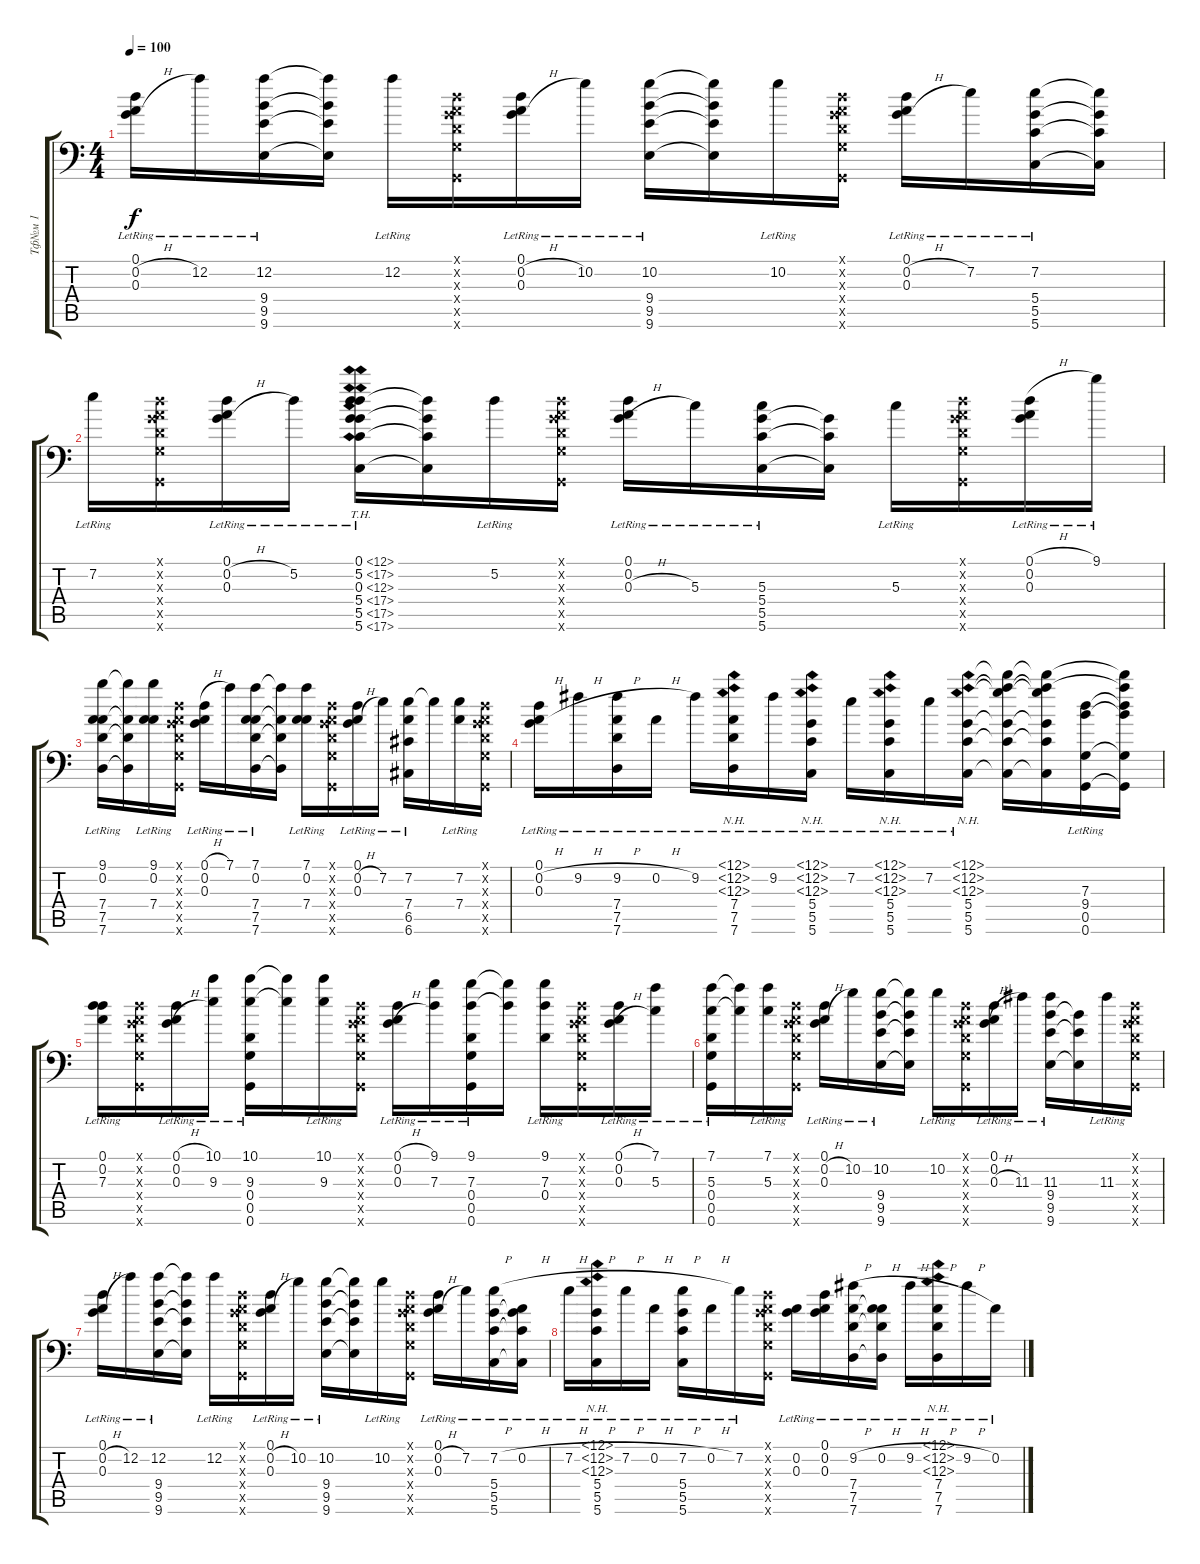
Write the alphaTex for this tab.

\track ("Тф№м 1" "Тф№м 1") {instrument acousticguitarsteel}
\staff {score tabs}
\tuning (D4 A3 G3 D3 G2 G1) {hide}
\ts (4 4)
\tempo 100
\clef f4
\ks c
(0.1{lr} 0.2{h lr} 0.3{lr}).16{dy f} 12.2{lr}.16 (12.2{lr} 9.4{lr} 9.5{lr} 9.6{lr}).16 (12.2{t} 9.4{t} 9.5{t} 9.6{t}).16 12.2{lr}.16 (0.1{x} 0.2{x} 0.3{x} 0.4{x} 0.5{x} 0.6{x}).16 (0.1{lr} 0.2{h lr} 0.3{lr}).16 10.2{lr}.16 (10.2{lr} 9.4{lr} 9.5{lr} 9.6{lr}).16 (10.2{t} 9.4{t} 9.5{t} 9.6{t}).16 10.2{lr}.16 (0.1{x} 0.2{x} 0.3{x} 0.4{x} 0.5{x} 0.6{x}).16 (0.1{lr} 0.2{h lr} 0.3{lr}).16 7.2{lr}.16 (7.2{lr} 5.4{lr} 5.5{lr} 5.6{lr}).16 (7.2{t} 5.4{t} 5.5{t} 5.6{t}).16 |
7.2{lr}.16 (0.1{x} 0.2{x} 0.3{x} 0.4{x} 0.5{x} 0.6{x}).16 (0.1{lr} 0.2{h lr} 0.3{lr}).16 5.2{lr}.16 (0.1{th 12 lr} 5.2{th 12 lr} 0.3{th 12 lr} 5.4{th 12 lr} 5.5{th 12 lr} 5.6{th 12 lr}).16 (5.2{t} 5.4{t} 5.5{t} 5.6{t}).16 5.2{lr}.16 (0.1{x} 0.2{x} 0.3{x} 0.4{x} 0.5{x} 0.6{x}).16 (0.1{lr} 0.2{lr} 0.3{h lr}).16 5.3{lr}.16 (5.3{lr} 5.4{lr} 5.5{lr} 5.6{lr}).16 (5.4{t} 5.5{t} 5.6{t}).16 5.3{lr}.16 (0.1{x} 0.2{x} 0.3{x} 0.4{x} 0.5{x} 0.6{x}).16 (0.1{h lr} 0.2{lr} 0.3{lr}).16 9.1{lr}.16 |
(9.1{lr} 0.2{lr} 7.4{lr} 7.5{lr} 7.6{lr}).16 (9.1{t} 7.4{t} 7.5{t} 7.6{t}).16 (9.1{lr} 0.2{lr} 7.4{lr}).16 (0.1{x} 0.2{x} 0.3{x} 0.4{x} 0.5{x} 0.6{x}).16 (0.1{h lr} 0.2{lr} 0.3{lr}).16 7.1{lr}.16 (7.1{lr} 0.2{lr} 7.4{lr} 7.5{lr} 7.6{lr}).16 (7.1{t} 7.4{t} 7.5{t} 7.6{t}).16 (7.1{lr} 0.2{lr} 7.4{lr}).16 (0.1{x} 0.2{x} 0.3{x} 0.4{x} 0.5{x} 0.6{x}).16 (0.1{lr} 0.2{h lr} 0.3{lr}).16 7.2{lr}.16 (7.2{lr} 7.4{lr} 6.5{lr} 6.6{lr}).16 7.2{t}.16 (7.2{lr} 7.4{lr}).16 (0.1{x} 0.2{x} 0.3{x} 0.4{x} 0.5{x} 0.6{x}).16 |
(0.1{lr} 0.2{h lr} 0.3{lr}).16 9.2{h lr}.16 (9.2{h lr} 7.4{lr} 7.5{lr} 7.6{lr}).16 0.2{h lr}.16 9.2{lr}.16 (12.1{nh lr} 12.2{nh lr} 12.3{nh lr} 7.4{lr} 7.5{lr} 7.6{lr}).16 9.2{lr}.16 (12.1{nh lr} 12.2{nh lr} 12.3{nh lr} 5.4{lr} 5.5{lr} 5.6{lr}).16 7.2{lr}.16 (12.1{nh lr} 12.2{nh lr} 12.3{nh lr} 5.4{lr} 5.5{lr} 5.6{lr}).16 7.2{lr}.16 (12.1{nh lr} 12.2{nh lr} 12.3{nh lr} 5.4{lr} 5.5{lr} 5.6{lr}).16 (12.1{t} 12.2{t} 12.3{t} 5.4{t} 5.5{t} 5.6{t}).16 (12.1{t} 12.2{t} 12.3{t} 5.4{t} 5.5{t} 5.6{t}).16 (7.3{lr} 9.4{lr} 0.5{lr} 0.6{lr}).16 (12.1{t} 12.2{t} 7.3{t} 9.4{t} 0.5{t} 0.6{t}).16 |
(0.1{lr} 0.2{lr} 7.3{lr}).16 (0.1{x} 0.2{x} 0.3{x} 0.4{x} 0.5{x} 0.6{x}).16 (0.1{h lr} 0.2{lr} 0.3{h lr}).16 (10.1{lr} 9.3{lr}).16 (10.1{lr} 9.3{lr} 0.4{lr} 0.5{lr} 0.6{lr}).16 (10.1{t} 9.3{t}).16 (10.1{lr} 9.3{lr}).16 (0.1{x} 0.2{x} 0.3{x} 0.4{x} 0.5{x} 0.6{x}).16 (0.1{h lr} 0.2{lr} 0.3{h lr}).16 (9.1{lr} 7.3{lr}).16 (9.1{lr} 7.3{lr} 0.4{lr} 0.5{lr} 0.6{lr}).16 (9.1{t} 7.3{t}).16 (9.1{lr} 7.3{lr} 0.4{lr}).16 (0.1{x} 0.2{x} 0.3{x} 0.4{x} 0.5{x} 0.6{x}).16 (0.1{h lr} 0.2{lr} 0.3{h lr}).16 (7.1{lr} 5.3{lr}).16 |
(7.1{lr} 5.3{lr} 0.4{lr} 0.5{lr} 0.6{lr}).16 (7.1{t} 5.3{t}).16 (7.1{lr} 5.3{lr}).16 (0.1{x} 0.2{x} 0.3{x} 0.4{x} 0.5{x} 0.6{x}).16 (0.1{lr} 0.2{h lr} 0.3{lr}).16 10.2{lr}.16 (10.2{lr} 9.4{lr} 9.5{lr} 9.6{lr}).16 (10.2{t} 9.4{t} 9.5{t} 9.6{t}).16 10.2{lr}.16 (0.1{x} 0.2{x} 0.3{x} 0.4{x} 0.5{x} 0.6{x}).16 (0.1{lr} 0.2{lr} 0.3{h lr}).16 11.3{lr}.16 (11.3{lr} 9.4{lr} 9.5{lr} 9.6{lr}).16 (9.4{t} 9.5{t} 9.6{t}).16 11.3{lr}.16 (0.1{x} 0.2{x} 0.3{x} 0.4{x} 0.5{x} 0.6{x}).16 |
(0.1{lr} 0.2{h lr} 0.3{lr}).16 12.2{lr}.16 (12.2{lr} 9.4{lr} 9.5{lr} 9.6{lr}).16 (12.2{t} 9.4{t} 9.5{t} 9.6{t}).16 12.2{lr}.16 (0.1{x} 0.2{x} 0.3{x} 0.4{x} 0.5{x} 0.6{x}).16 (0.1{lr} 0.2{h lr} 0.3{lr}).16 10.2{lr}.16 (10.2{lr} 9.4{lr} 9.5{lr} 9.6{lr}).16 (10.2{t} 9.4{t} 9.5{t} 9.6{t}).16 10.2{lr}.16 (0.1{x} 0.2{x} 0.3{x} 0.4{x} 0.5{x} 0.6{x}).16 (0.1{lr} 0.2{h lr} 0.3{lr}).16 7.2{lr}.16 (7.2{h lr} 5.4{lr} 5.5{lr} 5.6{lr}).16 (0.2{h lr} 5.4{t} 5.5{t} 5.6{t}).16 |
7.2{h lr}.16 (12.1{nh lr} 12.2{nh h lr} 12.3{nh lr} 5.4{lr} 5.5{lr} 5.6{lr}).16 7.2{h lr}.16 0.2{h lr}.16 (7.2{h lr} 5.4{lr} 5.5{lr} 5.6{lr}).16 0.2{h lr}.16 7.2{lr}.16 (0.1{x} 0.2{x} 0.3{x} 0.4{x} 0.5{x} 0.6{x}).16 (0.2{lr} 0.3{lr}).16 (0.1{lr} 0.2{lr} 0.3{lr}).16 (9.2{h lr} 7.4{lr} 7.5{lr} 7.6{lr}).16 (0.2{h lr} 7.4{t} 7.5{t} 7.6{t}).16 9.2{h lr}.16 (12.1{nh lr} 12.2{nh h lr} 12.3{nh lr} 7.4{lr} 7.5{lr} 7.6{lr}).16 9.2{h lr}.16 0.2{h lr}.16
